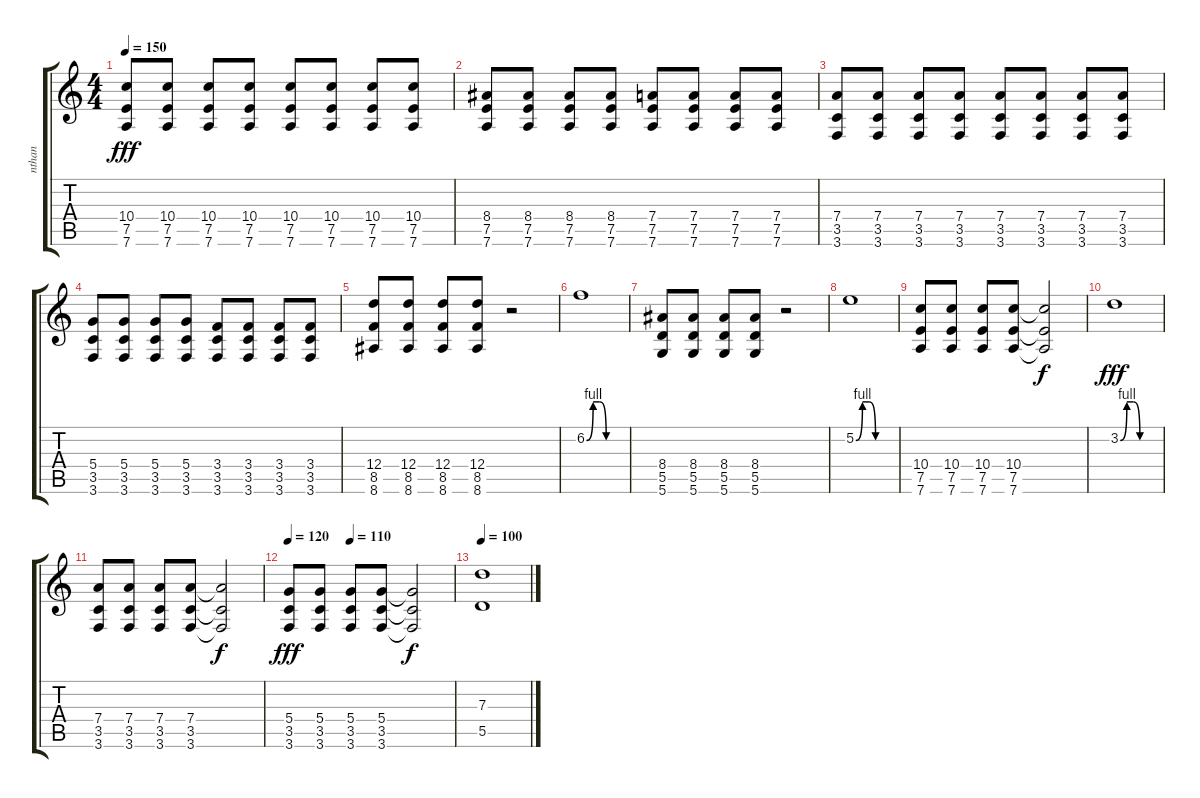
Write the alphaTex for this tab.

\track ("nthan" "nthan") {instrument distortionguitar}
\staff {score tabs}
\tuning (E4 B3 G3 D3 A2 D2) {hide}
\ts (4 4)
\tempo 150
\clef g2
\ks c
(10.4 7.5 7.6).8{dy fff} (10.4 7.5 7.6).8 (10.4 7.5 7.6).8 (10.4 7.5 7.6).8 (10.4 7.5 7.6).8 (10.4 7.5 7.6).8 (10.4 7.5 7.6).8 (10.4 7.5 7.6).8 |
(8.4 7.5 7.6).8 (8.4 7.5 7.6).8 (8.4 7.5 7.6).8 (8.4 7.5 7.6).8 (7.4 7.5 7.6).8 (7.4 7.5 7.6).8 (7.4 7.5 7.6).8 (7.4 7.5 7.6).8 |
(7.4 3.5 3.6).8 (7.4 3.5 3.6).8 (7.4 3.5 3.6).8 (7.4 3.5 3.6).8 (7.4 3.5 3.6).8 (7.4 3.5 3.6).8 (7.4 3.5 3.6).8 (7.4 3.5 3.6).8 |
(5.4 3.5 3.6).8 (5.4 3.5 3.6).8 (5.4 3.5 3.6).8 (5.4 3.5 3.6).8 (3.4 3.5 3.6).8 (3.4 3.5 3.6).8 (3.4 3.5 3.6).8 (3.4 3.5 3.6).8 |
(12.4 8.5 8.6).8 (12.4 8.5 8.6).8 (12.4 8.5 8.6).8 (12.4 8.5 8.6).8 r.2 |
6.2{be (custom 0 0 10 4 20 4 30 0 60 0)}.1 |
(8.4 5.5 5.6).8 (8.4 5.5 5.6).8 (8.4 5.5 5.6).8 (8.4 5.5 5.6).8 r.2 |
5.2{be (custom 0 0 10 4 20 4 30 0 60 0)}.1 |
(10.4 7.5 7.6).8 (10.4 7.5 7.6).8 (10.4 7.5 7.6).8 (10.4 7.5 7.6).8 (10.4{t} 7.5{t} 7.6{t}).2{dy f} |
3.2{be (custom 0 0 10 4 20 4 30 0 60 0)}.1{dy fff} |
(7.4 3.5 3.6).8 (7.4 3.5 3.6).8 (7.4 3.5 3.6).8 (7.4 3.5 3.6).8 (7.4{t} 3.5{t} 3.6{t}).2{dy f} |
\tempo 120
\tempo (110 0.375)
(5.4 3.5 3.6).8{dy fff} (5.4 3.5 3.6).8 (5.4 3.5 3.6).8 (5.4 3.5 3.6).8 (5.4{t} 3.5{t} 3.6{t}).2{dy f} |
\tempo 100
(7.3 5.5).1
